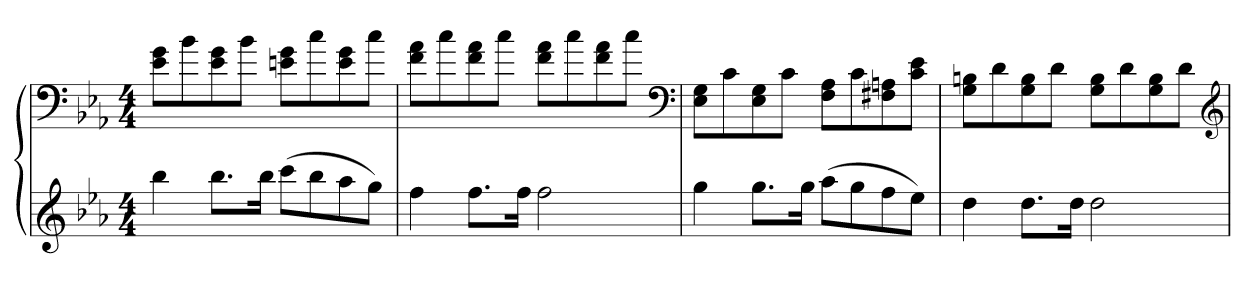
**kern	**kern
*part1	*part1
*staff2	*staff1
*clefG2	*clefF4
*k[b-e-a-]	*k[b-e-a-]
*c:	*c:
*M4/4	*M4/4
=	=
4bb-	8e- 8gL
.	8b-
8.bb-L	8e- 8g
.	8b-J
16bb-Jk	.
(8cccL	8en 8gL
8bb-	8cc
8aa-	8e 8g
8ggJ)	8ccJ
=	=
4ff	8f 8a-L
.	8cc
8.ffL	8f 8a-
.	8ccJ
16ffJk	.
2ff	8f 8a-L
.	8cc
.	8f 8a-
.	8ccJ
*	*clefF4
=	=
4gg	8E- 8GL
.	8c
8.ggL	8E- 8G
.	8cJ
16ggJk	.
(8aa-L	8F 8A-L
8gg	8c
8ff	8F#X 8An
8ee-J)	8c 8e-J
=	=
4dd	8G 8BnL
.	8d
8.ddL	8G 8B
.	8dJ
16ddJk	.
2dd	8G 8BL
.	8d
.	8G 8B
.	8dJ
*	*clefG2
=	=
*-	*-
